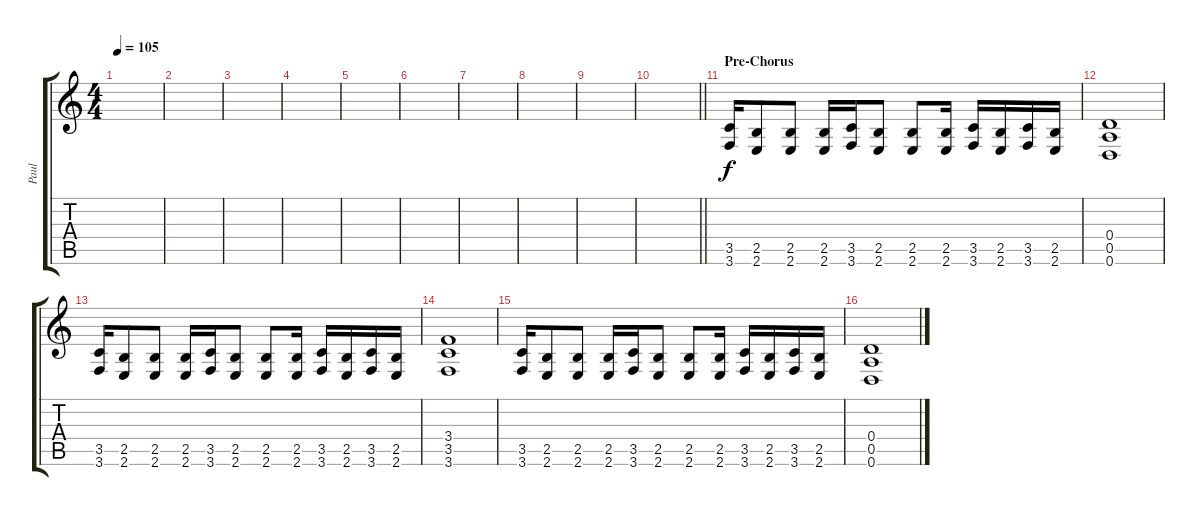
\track ("Paul" "Paul") {instrument distortionguitar}
\staff {score tabs}
\tuning (E4 B3 G3 D3 A2 D2) {hide}
\ts (4 4)
\tempo 105
\clef g2
\ks c
|
|
|
|
|
|
|
|
|
\barLineRight lightlight
|
\section ("" "Pre-Chorus")
(3.5 3.6).16 (2.5 2.6).8 (2.5 2.6).8 (2.5 2.6).16 (3.5 3.6).16 (2.5 2.6).8 (2.5 2.6).8 (2.5 2.6).16 (3.5 3.6).16 (2.5 2.6).16 (3.5 3.6).16 (2.5 2.6).16 |
(0.4 0.5 0.6).1 |
(3.5 3.6).16 (2.5 2.6).8 (2.5 2.6).8 (2.5 2.6).16 (3.5 3.6).16 (2.5 2.6).8 (2.5 2.6).8 (2.5 2.6).16 (3.5 3.6).16 (2.5 2.6).16 (3.5 3.6).16 (2.5 2.6).16 |
(3.4 3.5 3.6).1 |
(3.5 3.6).16 (2.5 2.6).8 (2.5 2.6).8 (2.5 2.6).16 (3.5 3.6).16 (2.5 2.6).8 (2.5 2.6).8 (2.5 2.6).16 (3.5 3.6).16 (2.5 2.6).16 (3.5 3.6).16 (2.5 2.6).16 |
(0.4 0.5 0.6).1
